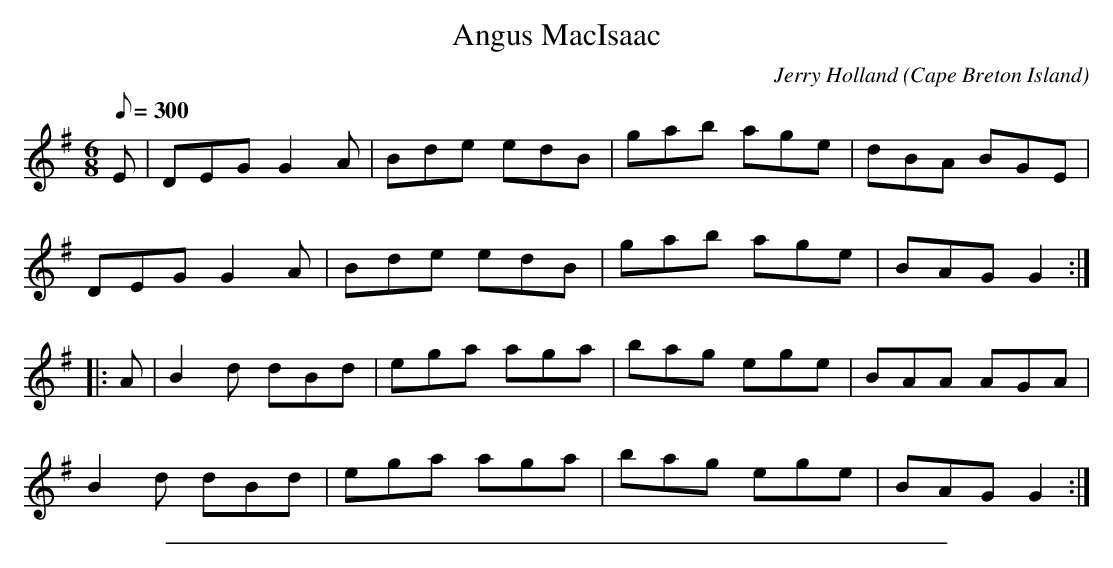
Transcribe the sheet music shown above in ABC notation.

X:1
T: Angus MacIsaac
C:Jerry Holland
O:Cape Breton Island
L:1/8
Q:300
M:6/8
K:G
E|DEG G2 A|Bde edB|gab age|dBA BGE|
DEG G2 A|Bde edB|gab age|BAG G2:|
|:A|B2 d dBd|ega aga|bag ege|BAA AGA|
B2 d dBd|ega aga|bag ege|BAG G2:|
